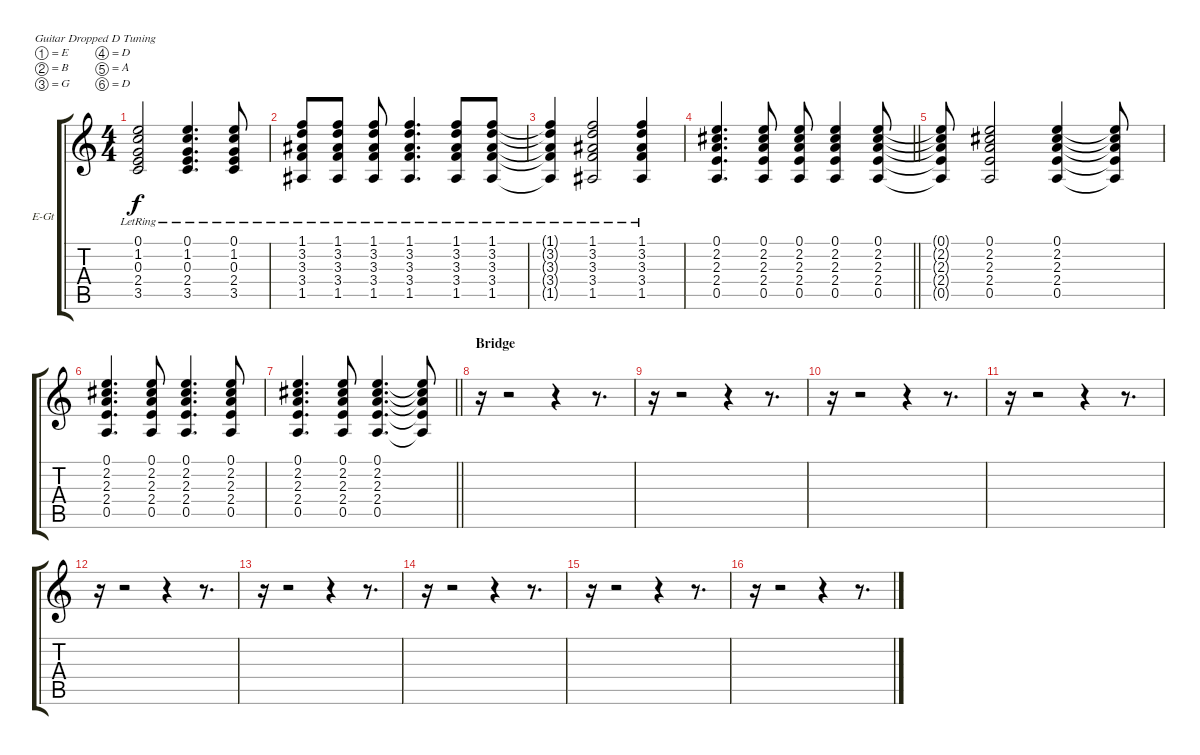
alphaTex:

\bracketExtendMode groupsimilarinstruments
\firstSystemTrackNameOrientation horizontal
\otherSystemsTrackNameOrientation horizontal
\track ("Electric Guitar 6" "E-Gt") {instrument distortionguitar}
\staff {score tabs}
\tuning (E4 B3 G3 D3 A2 D2)
\ts (4 4)
\tempo (150 hide)
\clef g2
\ks c
(0.1 1.2{lr} 0.3{lr} 2.4{lr} 3.5{lr}).2{dy f} (0.1 1.2{lr} 0.3{lr} 2.4{lr} 3.5{lr}).4{d} (0.1 1.2{lr} 0.3{lr} 2.4{lr} 3.5{lr}).8 |
(1.1 3.2 3.3{lr} 3.4{lr} 1.5{lr}).8 (1.1 3.2 3.3{lr} 3.4{lr} 1.5{lr}).8 (1.1 3.2 3.3{lr} 3.4{lr} 1.5{lr}).8 (1.1 3.2 3.3{lr} 3.4{lr} 1.5{lr}).4{d} (1.1 3.2 3.3{lr} 3.4{lr} 1.5{lr}).8 (1.1 3.2 3.3{lr} 3.4{lr} 1.5{lr}).8 |
(1.1{t} 3.2{t} 3.3{lr t} 3.4{lr t} 1.5{lr t}).4 (1.1 3.2 3.3{lr} 3.4{lr} 1.5{lr}).2 (1.1 3.2 3.3{lr} 3.4{lr} 1.5{lr}).4 |
\barLineRight lightlight
(0.1 2.2 2.3 2.4 0.5).4{d} (0.1 2.2 2.3 2.4 0.5).8 (0.1 2.2 2.3 2.4 0.5).8 (0.1 2.2 2.3 2.4 0.5).4 (0.1 2.2 2.3 2.4 0.5).8 |
(0.1{t} 2.2{t} 2.3{t} 2.4{t} 0.5{t}).8 (0.1 2.2 2.3 2.4 0.5).2 (0.1 2.2 2.3 2.4 0.5).4 (0.1{t} 2.2{t} 2.3{t} 2.4{t} 0.5{t}).8 |
(0.1 2.2 2.3 2.4 0.5).4{d} (0.1 2.2 2.3 2.4 0.5).8 (0.1 2.2 2.3 2.4 0.5).4{d} (0.1 2.2 2.3 2.4 0.5).8 |
\barLineRight lightlight
(0.1 2.2 2.3 2.4 0.5).4{d} (0.1 2.2 2.3 2.4 0.5).8 (0.1 2.2 2.3 2.4 0.5).4{d} (0.1{t} 2.2{t} 2.3{t} 2.4{t} 0.5{t}).8 |
\section ("" "Bridge")
\tempo (142 hide)
r.16 r.2 r.4 r.8{d} |
r.16 r.2 r.4 r.8{d} |
r.16 r.2 r.4 r.8{d} |
r.16 r.2 r.4 r.8{d} |
r.16 r.2 r.4 r.8{d} |
r.16 r.2 r.4 r.8{d} |
r.16 r.2 r.4 r.8{d} |
r.16 r.2 r.4 r.8{d} |
r.16 r.2 r.4 r.8{d}
